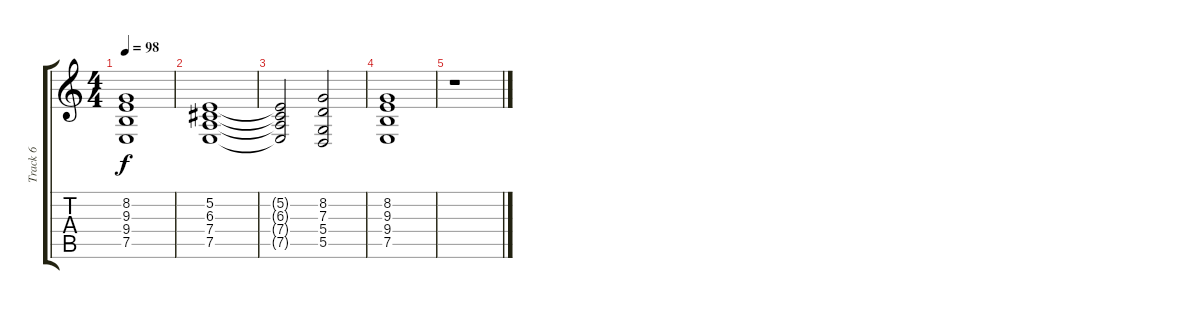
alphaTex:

\track ("Track 6" "Track 6") {instrument stringensemble1 bank 1}
\staff {score tabs}
\tuning (E4 B3 G3 D3 A2 E2) {hide}
\ts (4 4)
\tempo 98
\clef g2
\ks c
(8.2{t} 9.3{t} 9.4{t} 7.5{t}).1{dy f} |
(5.2 6.3 7.4 7.5).1{volume 10 instrument stringensemble1} |
(5.2{t} 6.3{t} 7.4{t} 7.5{t}).2 (8.2 7.3 5.4 5.5).2 |
(8.2 9.3 9.4 7.5).1{volume 0} |
r.1
